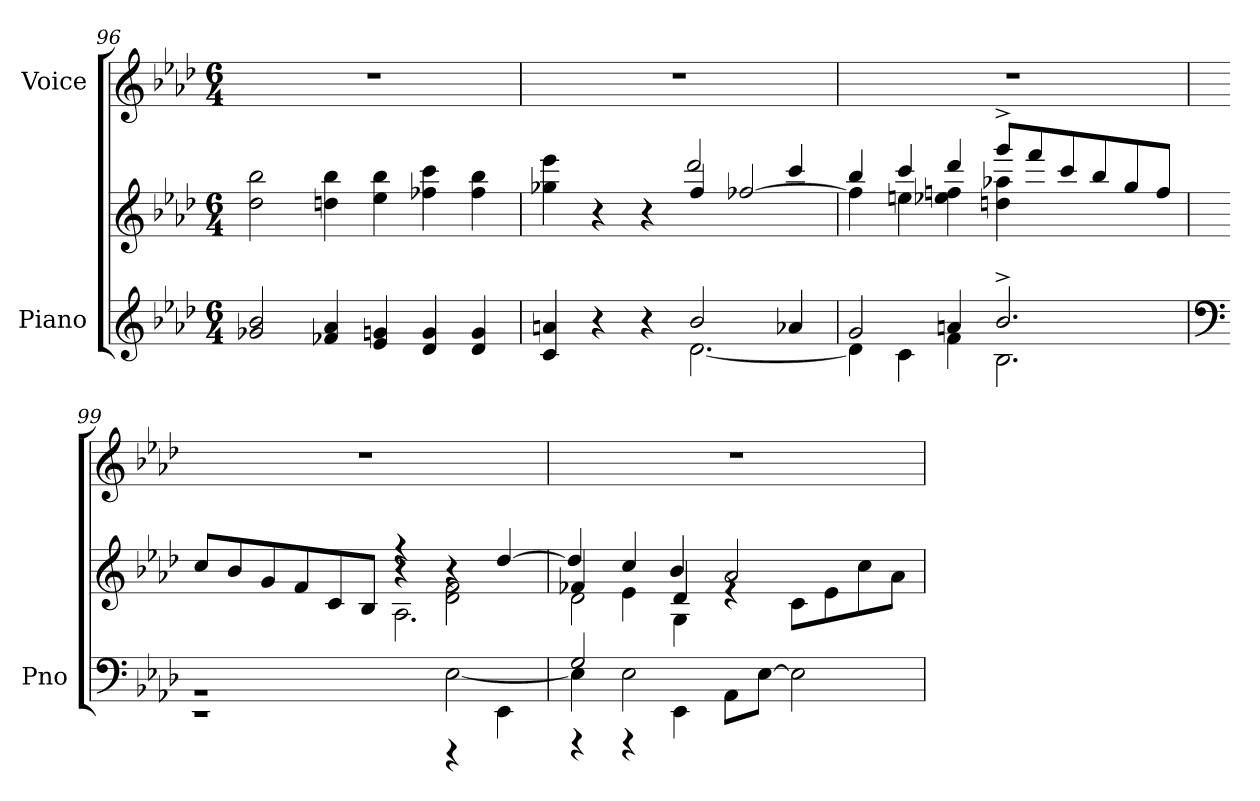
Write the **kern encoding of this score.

**kern	**kern	**kern
*part2	*part2	*part1
*staff3	*staff2	*staff1
*I"Piano	*	*I"Voice
*I'Pno	*	*
!!LO:LB:g=z
*clefG2	*clefG2	*clefG2
*k[b-e-a-d-]	*k[b-e-a-d-]	*k[b-e-a-d-]
*M6/4	*M6/4	*M6/4
=96	=96	=96
2g-X/ 2b-/	2dd-\ 2bb-\	1.r
4f-X/ 4a-/	4ddn\ 4bb-\	.
4e-/ 4gn/	4ee-\ 4bb-\	.
4d-/ 4g/	4ff-X\ 4ccc\	.
4d-/ 4g/	4ff-\ 4bb-\	.
=97	=97	=97
*^	*^	*
4c/ 4an/	2.ryy	4gg-X\ 4eee-\	2.ryy	1.r
4r	.	4r	.	.
4r	.	4r	.	.
2b-/	[2.d-\	4ff/	2ddd-/	.
.	.	[2ff-X/	.	.
4a-X/	.	.	4ccc/	.
=98	=98	=98	=98	=98
2g/	4d-\]	4bb-/	4ff-\]	1.r
.	4c\	4ccc/	4een\	.
4an/	4f\	4ddd-/	4ee-X\ 4ffn\	.
2.b-^/	2.B-\	8ggg^/L	4ddn\ 4aa-X\	.
.	.	8fff/	.	.
.	.	8ccc/	2ryy	.
.	.	8bb-/	.	.
.	.	8gg/	.	.
.	.	8ff/J	.	.
*v	*v	*	*	*
*	*v	*v	*
=99	=99	=99
*clefF4	*	*
*^	*^	*
*	*^	*	*^	*
1rEE	1r	1ryy	8cc/L	2.ryy	2.ryy	1.r
.	.	.	8b-/	.	.	.
.	.	.	8g/	.	.	.
.	.	.	8f/	.	.	.
.	.	.	8c/	.	.	.
.	.	.	8B-/J	.	.	.
.	.	.	2.A-\	4rff	4r	.
2ryy	[2E-\	4rDDD	.	2d-\ 2f\	4r	.
.	.	4EE-\	.	.	[4dd-/	.
=100	=100	=100	=100	=100	=100	=100
2G/	4E-\]	4rFFF	2d-\	4f-X/	4dd-/]	1.r
.	2E-\	4rFFF	.	4e-\	4cc/	.
1ryy	.	4EE-\	4G\	4d-/	4b-/	.
.	8AA-\L	2.ryy	4ryy	4re	2a-/	.
.	[8E-\J	.	.	.	.	.
.	2E-\]	.	2ryy	8c\L	.	.
.	.	.	.	8e-\	.	.
.	.	.	.	8cc\	4ryy	.
.	.	.	.	8a-\J	.	.
*v	*v	*v	*	*	*	*
*	*v	*v	*v	*
=	=	=
*-	*-	*-
